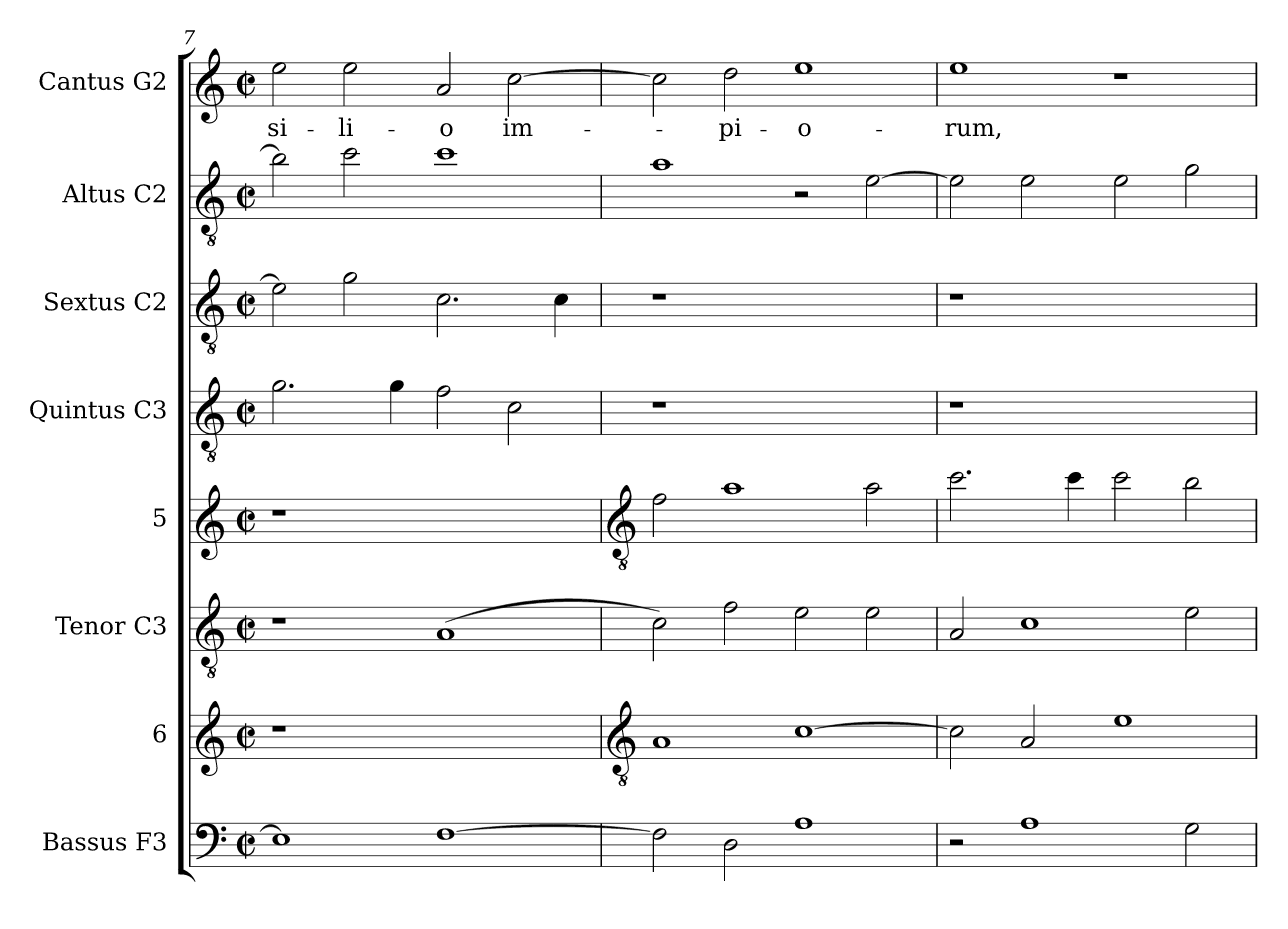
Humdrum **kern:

**kern	**kern	**kern	**kern	**kern	**kern	**kern	**kern	**text
*part8	*part7	*part6	*part5	*part4	*part3	*part2	*part1	*part1
*staff8	*staff7	*staff6	*staff5	*staff4	*staff3	*staff2	*staff1	*staff1
*I"Bassus F3	*I"6	*I"Tenor C3	*I"5	*I"Quintus C3	*I"Sextus C2	*I"Altus C2	*I"Cantus G2	*
*I'B	*	*I'T	*	*	*	*I'A	*I'C	*
*clefF4	*clefG2	*clefGv2	*clefG2	*clefGv2	*clefGv2	*clefGv2	*clefG2	*
*ITrd7c12	*	*	*	*	*	*	*	*
*k[]	*k[]	*k[]	*k[]	*k[]	*k[]	*k[]	*k[]	*
*C:	*C:	*C:	*C:	*C:	*C:	*C:	*C:	*
*M2/2	*M2/2	*M2/2	*M2/2	*M2/2	*M2/2	*M2/2	*M2/2	*
*met(c|)	*met(c|)	*met(c|)	*met(c|)	*met(c|)	*met(c|)	*met(c|)	*met(c|)	*
=7	=7	=7	=7	=7	=7	=7	=7	=7
!	!	!	!	!	!	!	!	!LO:LY:b
1EE]	1r	1r	1r	2.g\	2e\]	2b\]	2ee\	-si-
!	!	!	!	!	!	!	!	!LO:LY:b
.	.	.	.	.	2g\	2cc\	2ee\	-li-
.	.	.	.	4g\	.	.	.	.
!	!	!	!	!	!	!	!	!LO:LY:b
[<1FF	1ryy	(<1A	1ryy	2f\	2.c\	1cc	2a/	-o
!	!	!	!	!	!	!	!	!LO:LY:b
.	.	.	.	2c\	.	.	[<2cc\	im-
.	.	.	.	.	4c\	.	.	.
!!LO:LB:g=z
=8	=8	=8	=8	=8	=8	=8	=8	=8
*	*clefGv2	*	*clefGv2	*	*	*	*	*
2FF\]	1A	2c\)	2f\	1r	1r	1a	2cc\]	.
!	!	!	!	!	!	!	!	!LO:LY:b
2DD\	.	2f\	1a	.	.	.	2dd\	-pi-
!	!	!	!	!	!	!	!	!LO:LY:b
1AA	[>1c	2e\	.	1ryy	1ryy	2r	1ee	-o-
.	.	2e\	2a\	.	.	[>2e\	.	.
=9	=9	=9	=9	=9	=9	=9	=9	=9
!	!	!	!	!	!	!	!	!LO:LY:b
2r	2c\]	2A/	2.cc\	1r	1r	2e\]	1ee	-rum,
1AA	2A/	1c	.	.	.	2e\	.	.
.	.	.	4cc\	.	.	.	.	.
.	1e	.	2cc\	1ryy	1ryy	2e\	1r	.
2GG\	.	2e\	2b\	.	.	2g\	.	.
=	=	=	=	=	=	=	=	=
*-	*-	*-	*-	*-	*-	*-	*-	*-
